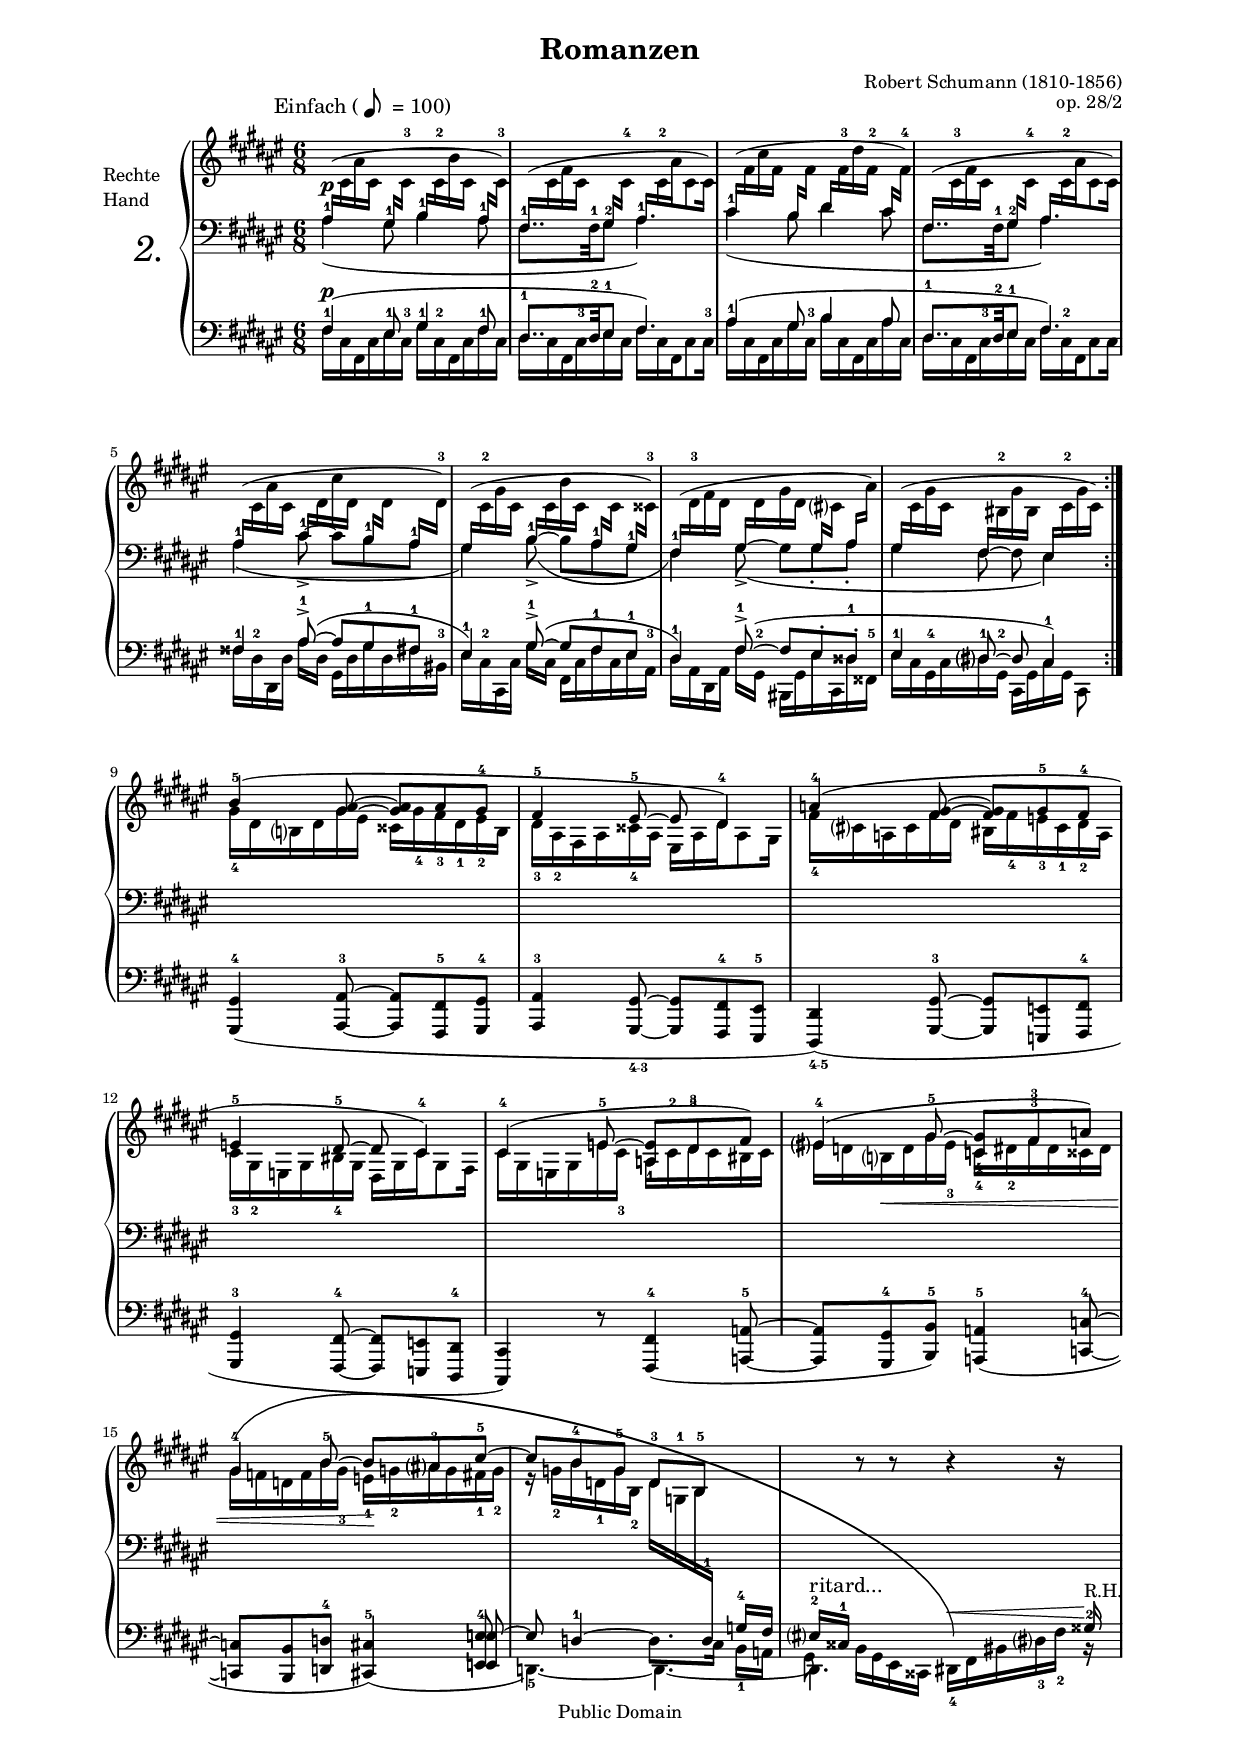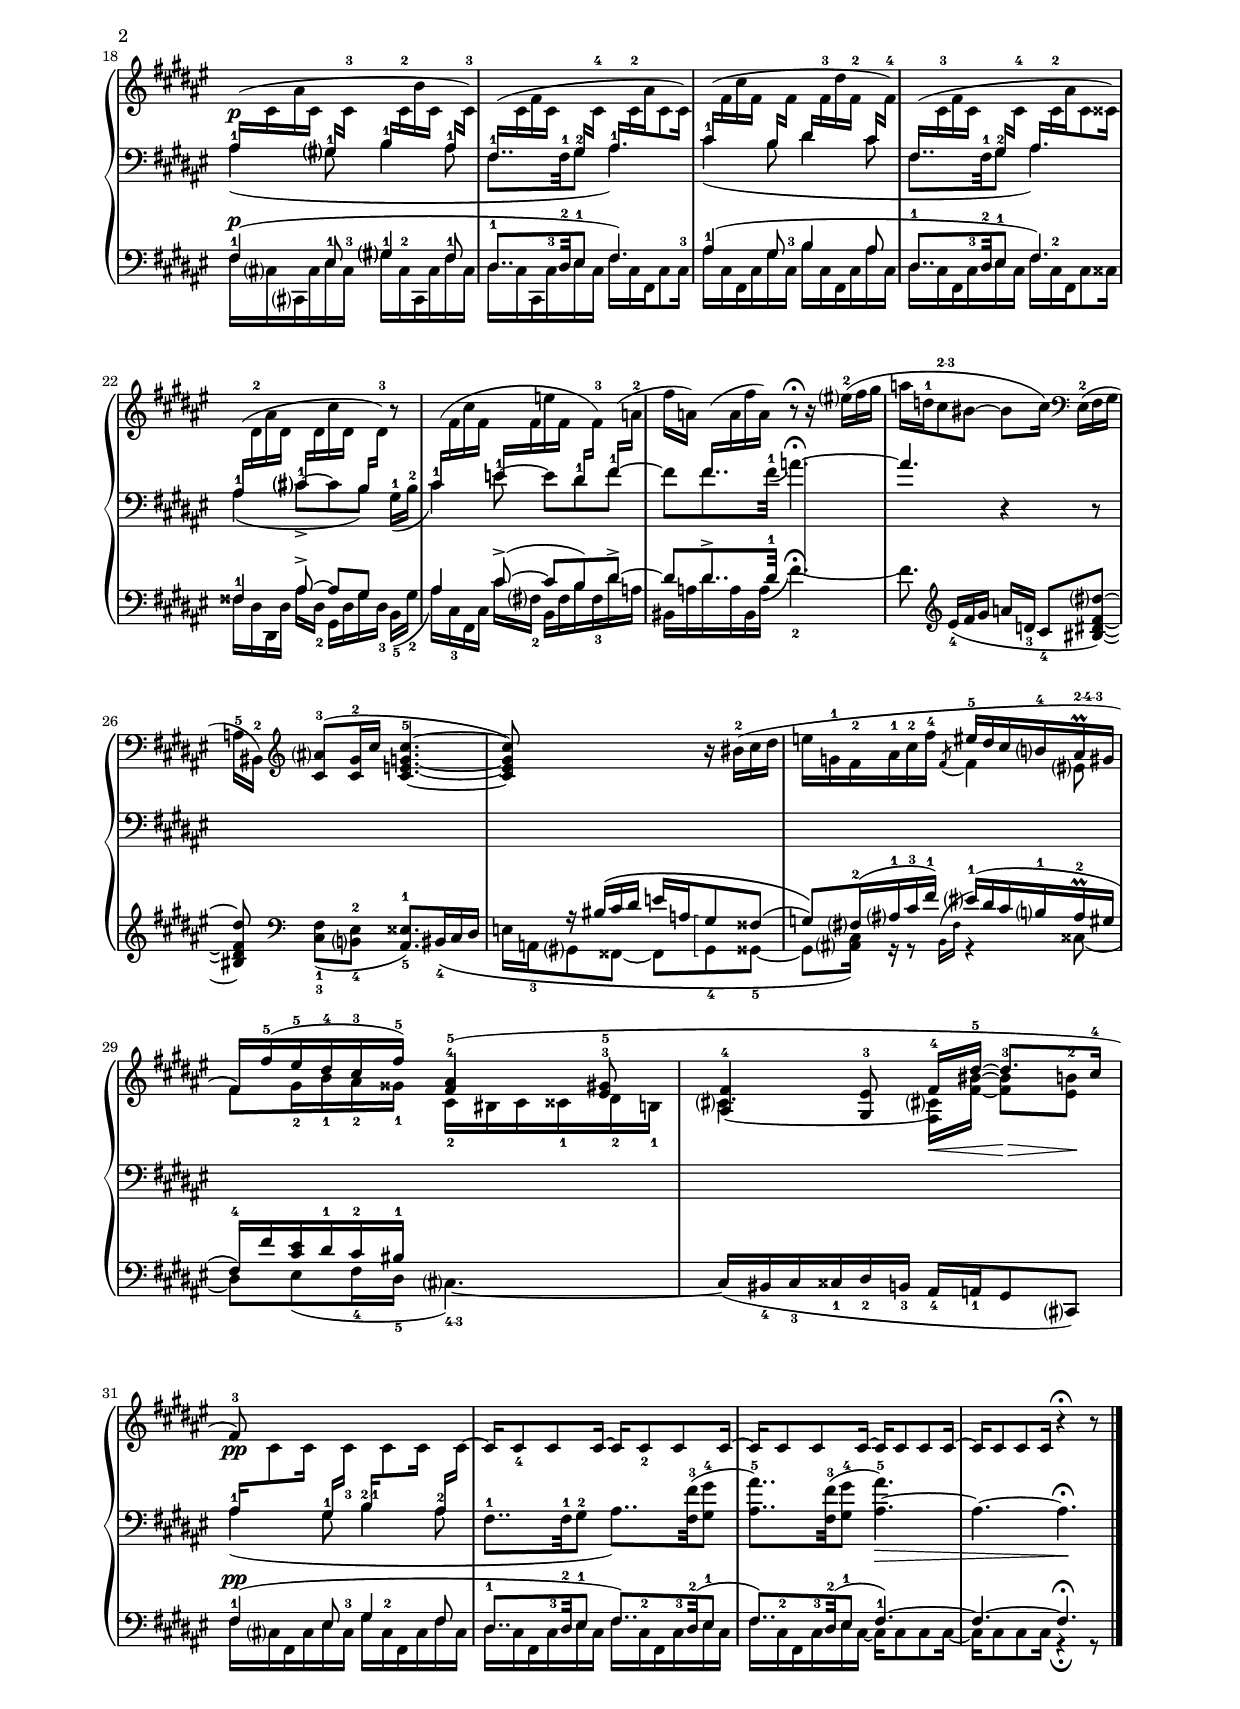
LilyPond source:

% NOT FINISHED!!!!

\include "deutsch.ly"

#(set-global-staff-size 16)

\version "2.11.61"

\header {
  title = "Romanzen"
  opus = "op. 28/2"
  composer = "Robert Schumann (1810-1856)"
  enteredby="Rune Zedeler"
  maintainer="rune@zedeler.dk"
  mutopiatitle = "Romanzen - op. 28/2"
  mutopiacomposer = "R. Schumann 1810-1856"
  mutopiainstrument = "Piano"
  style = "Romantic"
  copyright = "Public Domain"
}

u = { \change Staff = up  \stemDown }
m = { \change Staff = mid  \stemUp  }

%
% d = .. complains about note names.
% 
#(define d  #{ \change Staff = down  \stemUp #})

forcedBreak = \break

global =  { \key fis \major \time 6/8
  \set Score.beatLength =  #(ly:make-moment 3 8)
  \repeat volta 2 { s2.*8 } s2.*26 \bar "|."
}

righta =  \transpose c cis' {
 % \stemUp \slurUp \tieUp
 \stemUp
 \repeat volta 2 {
  \override TextScript   #'extra-offset = #'(-8.0 . 2.5)
  \m  a,16[^\p( \u c^\markup {
      \large "Einfach ("
      \note #"8" #1
      \large " = 100)" }
  a c ] \m  g,[ \u c^3 ] \m  b,[ \u c^2 b c] \m  a,[ \u c^3]) | 
  \revert TextScript #'extra-offset
  \m  f,[( \u c f c] \m  g,[ \u c^4] \m  a,[ \u c^2 a c8  c16)] | 
  \m  c16[( \u f c' f] \m  b,[ \u f] \m  d[ \u f^3 d' f^2] \m  c[ \u  f)^4] |
  \m  f,16[( \u c16^3 f c] \m  g,[ \u c^4] \m  a,[ \u c^2 a c8  c16)] |
  \m  a,[( \u c a c] \m  c[ \u d c' d] \m  b,[ \u d] \m  a,[ \u  d)^3] |
  \m  g,[( \u c^2 g c] \m  b,[ \u c b c] \m  a,[ \u c] \m  g,[ \u  cis)^3] |
  \m  f,[( \u d^3 f d] \m  g,[ \u d g d] \m  g,[ \u c] \m  a,[ \u  a)] |
  \m  g,[( \u c g c] \m  f,[ \u h,^2 g h,] \m  e,[ \u c^2 g  c)] |
 }
 \forcedBreak
 \stemUp \slurUp \tieUp
 b4^5( <a g>8~<a g> a g^4 |
 f4^5 e8^5~e  d4)^4 |
 as4^4( <g f>8~<g f> g^5 f^4 |
 es4^5 d8^5~d  c4)^4 |
 c^4( es8^5~<es as,_1> d^3  f) |
 e4^4( g8^5~<g ces_4> f^3  as) |
 g4^4 b8^5~b a c'^5~ |
 c' b^4 ges^5 des^3 b,^5 \d  ges,16[^4 f,] |
 e,^2^\markup { \large "ritard..." } cis,^1 \u r8 r r4 r16 \d gis,^2^"R.H."] |


 \forcedBreak
 \m  a,16[^\p( \u c a c] \m  g,[ \u c^3] \m  b,[ \u c^2 b c] \m  a,[ \u  c)^3 ]| 
 \m  f,[( \u c f c] \m  g,[ \u c^4] \m  a,[ \u c^2 a c8  c16)] | 
 \m  c16[( \u f c' f] \m  b,[ \u f] \m  d[ \u f^3 d' f^2] \m  c[ \u  f)]^4 | 
 \m  f,[( \u c^3 f c] \m  g,[ \u c^4] \m  a,[ \u c^2 a c8  cis16)] |
 \m  a,[( \u d^2 a d] \m  c[ \u d c' d] \m  b,[ \u  d)^3] r8 |
 \m  c16[( \u f c' f] \m  es[ \u f es' f] \m  d[ \u  f)^3] \m  f[( \u as^2] |
  f'[  as)] \m  f[( \u as f'  as)] r8^\fermata r16 e'^2( f' g' | \stemNeutral \tieNeutral
 as' des'^1 c'8^\markup { \finger "2-3" } h~h  c'16) \clef F  e,16[(^2 f, g,] |
 \forcedBreak

  as,[^5 h,,^2)] \clef G <c a^3>8[( <c g^2>16 c'] <c es ges c'^5>4.~
 <c es ges c'>8) s4 s8 r16 h^2( c' d' | 
 es' ges-1 f-2 a-1 c'-2 f'-4 \stemUp \tieUp e'-5 d' c' b-4 a^\prall^\markup { \finger "2-4-3" } g |
  f) f'-5( e'-5 d'-4 c'-3  f')-5 <f^4 a^5>4( <e^3 g^5>8 |
 <a, f^4>4 <g, e^3>8 f16^4 d'^5~ d'8.[ c'16^4] |
 \forcedBreak 
 << f8)^3_\pp \new Voice =  "another" { \m  a,16[ \u c8 c16] } >> \m  g,[ \u c_3] \m  b,[^\markup { \finger "2-1" } \u c8 c16] \m  a,[ \u c]~ | \stemNeutral
 c16 c8_4 c c16~c c8_2 c c16~ |
 c16 c8 c c16~c c8 c c16~ |
 c16 c8 c c16 r4^\fermata r8 | \bar "|."

}

rightb =  \transpose c cis' {
 \relative c { \stemDown \slurDown
  \repeat volta 2 {
   a4^1( g8^1 b4^1 a8^1 |
   f8..^1 f32^1 g8^2  a4.)^1 |
   c4^1( b8 d4 c8 |
   f,8.. f32^1 g8^2  a4.) |
   a4(^1 c8^1_\accent~c b^1 a^1 |
    g4) b8^1_\accent(~b a^1 g^1 |
    f4)^1 g8_\accent(~g g_. a_. |
   g4 f8~f  e4) |
  }
 }
 \u \slurUp
 g16_4 d b, d g e cis g_4 f_3 d_1 e_2 b, |
 d_3 a,_2 f, a, cis_4 a, e, a, d a,8 g,16 |
 f_4 c as, c f d h, f_4 es_3 c_1 d_2 as, |
 c_3 g,_2 es, g, h,_4 g, d, g, c g,8 f,16 |
 c g, es, g, es c_3 as, c^2 d^3 c h, c |
 e des b,\< des g e_3 ces_4 d_2 f^3 d cis d |
 \once \override PhrasingSlur   #'extra-offset = #'(0 . 3)
 g\( fes des fes b g_3 es_1\! ges_2 a^3 ges f_1 ges_2 |
 r ges_2 b des_1 ges b,_2 des ges,^1 b, \d des,^1 \stemDown \transpose c' c { b,[_1 as,] |
 g,8  b,16[ g, e, cis,]  d,\)_4 \< f, h, d_3 f_2  r16\! }

 \change Staff=mid
 \relative c { \stemDown \slurDown
  a4^1( g8^1 b4^1 a8^1 |
  f8..^1 f32^1 g8^2  a4.)^1 |
  c4^1( b8 d4 c8 |
  f,8.. f32^1 g8^2  a4.) |
  a4^1( c8^1_\accent~[c b)] g16^1([ b^2] |
   c4)^1 es8^1~es d^1 f^1~ |
  \override PianoStaff.Arpeggio  #'direction = #UP
  f f8.. f32^1( as4.)^\fermata\arpeggio ~ |
  \revert PianoStaff.Arpeggio #'direction
  \stemUp \tieUp as r4 r8 |
 }
  s2. s
 \u s4. \grace {
  \override Stem   #'stroke-style = #"grace"
  f8(
  \revert Stem #'stroke-style }
  f4) e8 |
 f g16_2 b_1 a_2 gis_1 c_2 h, c cis_1 d_2 b,_1 |
 \tieDown c4.~<f, c  >16\< \tieNeutral <f h>~ < f^3 h >8[\>\! < e b^2> \!] |
 \change Staff=mid
 \transpose c' c {
  a4^1( g8^1 b4 a8^2 |
  f8..^1 f32^1 g8^2  a8..)   \slurUp <f f'^3>32( <g g'^4>8 |
  <a a'^5>8..) <f f'^3>32( <g g'^4>8 <a a'^5 >4.\>) ~ |
  a~ a\!^\fermata \bar "|."
 }
}

lefta =  \transpose c cis {
 \stemUp \slurUp \tieUp
 \repeat volta 2 {
  f4^1( e8^1 g4^1 f8^1 |
  d8..^1 d32^2 e8^1  f4.) |
  a4^1( g8 b4 a8 |
  d8..^1 d32^2 e8^1  f4.) |
  fis4^1 a8^1^\accent(~a g^1 f^1 |
   e4)^1 g8^1^\accent(~g f^1 e^1 |
   d4)^1 f8^1^\accent(~f e^. dis^1^. |
  e4^1 d8^1~d  c4)^1 |
 }
 \d \tieNeutral \slurDown
 <<
 \transpose c' c {
  g4 a8~a f g | a4 g8~g f e |
  d4 g8~g es f | g4 f8~f es d |
  c4 r8 f4 as8~ | as g b as4 ces'8~ |
  ces' b des' c'4 \new Voice =  "another" { \stemUp \tieUp <es' es>8~ |
  es' des'4^1~ \stemDown  des'8.[ c'16] }
 }
 \transpose c' c, {
  g4(-4 a8-3~a f-5 g-4 | a4-3 g8-\markup { \finger "4-3" } ~g f-4 e-5 |
   d4)-\markup { \finger "4-5" }( g8-3~g es f-4 | g4-3 f8-4~f es d-4 |
   c4) r8 f4-4( as8-5~ | as g-4  b)-5 as4-5( ces'8-4~ |
  ces' b des'-4  c'4)-5( <es'-4 es''>8 |
  \stemDown \tieDown  des'4.)_5~des'~ |
  \override NoteColumn   #'horizontal-shift = #-1 des' s
 }
 >>
 \change Staff=down \stemUp \slurUp \tieUp \phrasingSlurUp
 f4^1( e8^1 g4^1 f8^1 |
 d8..^1 d32^2 e8^1  f4.) |
 a4^1( g8 b4 a8 |
 d8..^1 d32^2 e8^1  f4.) |
 fis4 a8^\accent~a g s |
 a4 c'8^\accent(~c'  b) d'^\accent~ |
 d' d'8..^\accent d'32-1 s4. |
 s2.*2
 s8 r16 h\( c' d' es' as g8\arpeggio  fis(
 ges)\) f16-2( a-1 c'-3  f')-1 \grace {
  \override Stem   #'stroke-style = #"grace"
  \stemDown \slurUp  b,[( f] \stemUp 
  \revert Stem #'stroke-style }
  e')-1( d' c' b-1 a-2\prall g 
  f16)-4 f' <c' e'> d'-1 c'-2 h-1 s4.
 s2.
 f4^1( e8 g4 f8 |
 d8..^1 d32-2 e8^1  f8..) d32^2( e8^1 |
  f8..) d32-2( e8^1  f4.)^1 ~ |
 f~ f\fermata |
}

leftb =  \transpose c cis {
 \stemDown \slurDown \tieDown
 \repeat volta 2 {
  f16^\p c f, c e c-3 g c-2 f, c f c |
  d c f, c-3 e c f c f, c8 c16-3 |
  a16 c f, c g c-3 b c f, c a c |
  d c f, c-3 e c f c-2 f, c8 c16 |
  fis d-2 d, d  a[ d] g, d g d f h,-3 |
  e c-2 c, c  g[ c] f, c f c e a,-3 |
  d a, d, a,  f[ g,-2] h,, g, e c, dis fis,-5 |
  e c g,-4 c d g,-2  c,[ g, c g,] c,8 |
 }

 s2.*9 |

 f16^\p c c, c e c-3 g c-2 c, c f c |
 d c c, c-3 e c f c f, c8 c16-3 |
 a16 c f, c g c-3 b c f, c a c |
 d c f, c-3 e c f c-2 f, c8 cis16 |
 fis^1 d d, d  a[ d_2] g, d g d_3  b,[_5( g_2] |
  a) c_3 f, c  c'[ f_2] b, f b f_3 d' as |
 h, as d' as h, as( f'4.)^\fermata\arpeggio_2 ~
 \d \stemDown f'8. \clef G \stemNeutral \tieNeutral \phrasingSlurDown
   \transpose c c' { e16[_4( f g]  as[ des_3]  c8[_4 <h, d f d'>)]~ |
 <h, d f d'>} \clef F <c_3 f_1>[( <b,_4 e^2>] <a,_5 eis^1>8.) h,16_4\( c d |
 \voiceTwo
 es as,_3 g,8 fis,~fis, g,_4\arpeggio gis,_5~ |
 gis, <a, c>16\) r16 r8 r4 cis8( |
  d) e( f16_4 d_5  c4.)_ \markup { \finger "4-3" }~ |
 \oneVoice
 c16( h,_4 c_3 cis_1 d_2 b,_3 a,_4 as,_1 g,8  c,8) |
 \change Staff = down \stemDown \tieDown
 f16^\pp c f, c e c-3 g c-2 f, c f c |
 d c f, c-3 e c f c-2 f, c-3 e c |
 f c-2 f, c-3 e c ~ c c8 c c16 ~ |
 c c8 c c16 r4_\fermata r8 \bar "|." |
}


\paper {
    indent = 0.5 \in
    % textheight = 29.8 \cm
    pagenumber = no
    line-width = 17.0 \cm
}  
		       
\score { 
  \context PianoStaff <<
    #(set-accidental-style 'piano-cautionary)
    \override PianoStaff.NoteCollision   #'merge-differently-dotted = ##t
    \set PianoStaff.connectArpeggios = ##t
    \override PianoStaff.Arpeggio #'stencil = #ly:arpeggio::brew-chord-bracket

    \override PianoStaff.InstrumentName #'font-size = #6
    \override PianoStaff.InstrumentName #'font-shape = #'italic
    \override PianoStaff.InstrumentName #'font-magnification = #3
    
    \set PianoStaff.instrumentName = "  2."
    \new Staff =  "up" {
      \override Staff.DynamicLineSpanner   #'direction = #DOWN
      \clef G <<\global \new Voice =  "upv" \righta >>
    }
    \new Staff =  "mid" {
    \override Staff.InstrumentName #'font-size = #0
    \override Staff.InstrumentName #'font-shape = #'upright
    \override Staff.InstrumentName #'font-magnification = #1
    \override Staff.InstrumentName #'extra-offset = #'(0 . 6)
   % \set Staff.instrumentName = "\\begin{turn}{-90}{Rechte Hand}\\end{turn}"
    \set Staff.instrumentName = \markup { \column { Rechte Hand }  \hspace #2 }
      \clef F <<\global \new Voice =  "midv" \rightb>>
    }
      \new Staff =  "down" {
        \override Staff.DynamicLineSpanner   #'direction = #UP
        \clef F
	<< \global \new Voice \lefta \new Voice \leftb >>
    }
  >>
  \layout { 
    \context {
      \RemoveEmptyStaffContext
    }
    \context {
      \Score
      \override SpacingSpanner #'common-shortest-duration = #(ly:make-moment 1 8)
    }
  }
  
  \midi {
    \context {
      \Score
      tempoWholesPerMinute = #(ly:make-moment 100 8)
      }
    }


}


